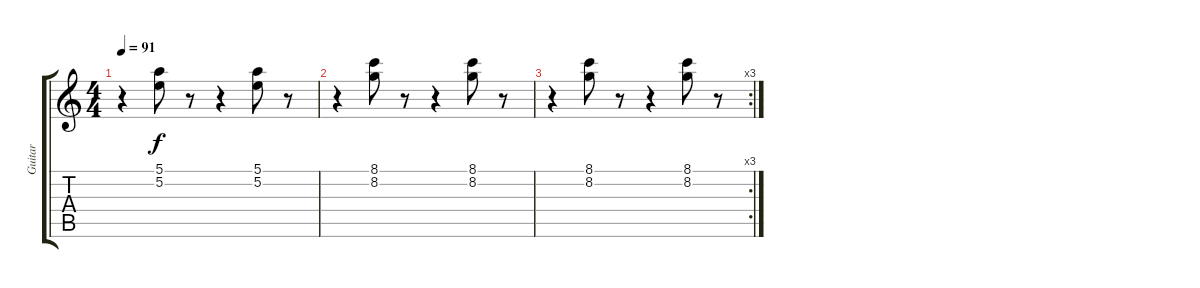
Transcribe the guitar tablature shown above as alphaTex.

\track ("Guitar" "Guitar") {instrument distortionguitar}
\staff {score tabs}
\tuning (E4 B3 G3 D3 A2 E2) {hide}
\ts (4 4)
\tempo 91
\clef g2
\ks c
r.4{dy f} (5.1 5.2).8 r.8 r.4 (5.1 5.2).8 r.8 |
r.4 (8.1 8.2).8 r.8 r.4 (8.1 8.2).8 r.8 |
\rc 3
r.4 (8.1 8.2).8 r.8 r.4 (8.1 8.2).8 r.8
